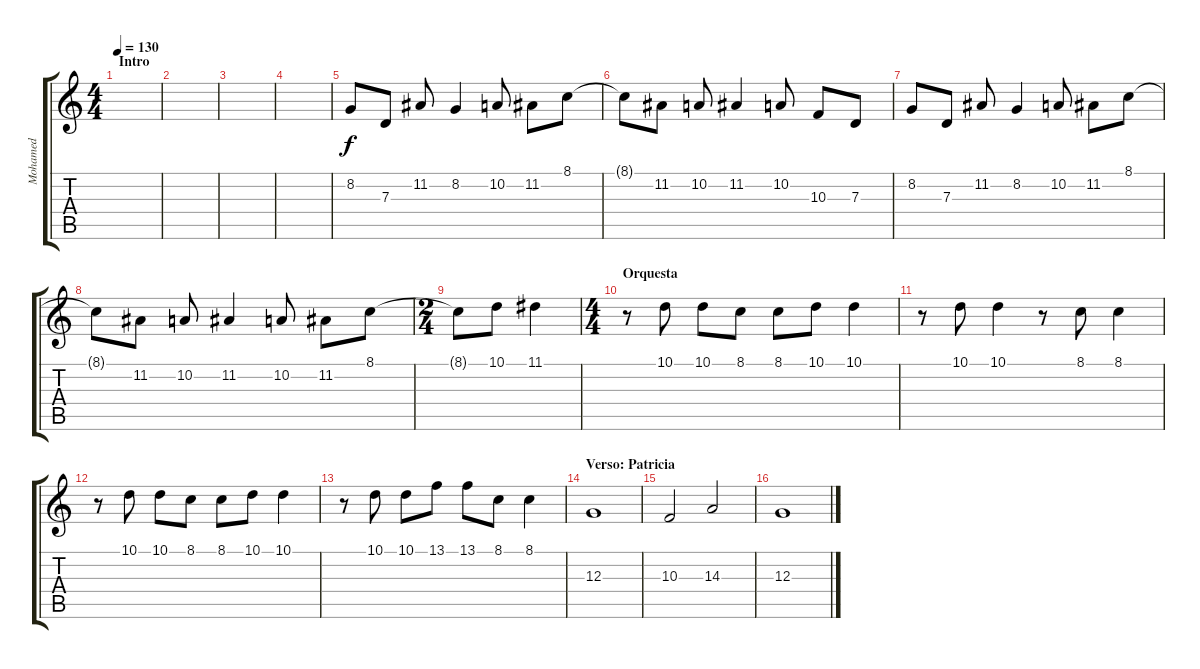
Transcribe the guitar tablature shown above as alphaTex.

\track ("Mohamed" "Mohamed") {instrument violin}
\staff {score tabs}
\tuning (E4 B3 G3 D3 A2 E2) {hide}
\ts (4 4)
\section ("" "Intro")
\tempo 130
\clef g2
\ks c
|
|
|
|
8.2.8{volume 14 instrument violin} 7.3.8 11.2.8 8.2.4 10.2.8 11.2.8 8.1.8 |
8.1{t}.8 11.2.8 10.2.8 11.2.4 10.2.8 10.3.8 7.3.8 |
8.2.8 7.3.8 11.2.8 8.2.4 10.2.8 11.2.8 8.1.8 |
8.1{t}.8 11.2.8 10.2.8 11.2.4 10.2.8 11.2.8 8.1.8 |
\ts (2 4)
8.1{t}.8 10.1.8 11.1.4 |
\ts (4 4)
\section ("" "Orquesta")
r.8{volume 10} 10.1.8 10.1.8 8.1.8 8.1.8 10.1.8 10.1.4 |
r.8 10.1.8 10.1.4 r.8 8.1.8 8.1.4 |
r.8 10.1.8 10.1.8 8.1.8 8.1.8 10.1.8 10.1.4 |
r.8 10.1.8 10.1.8 13.1.8 13.1.8 8.1.8 8.1.4 |
\section ("" "Verso: Patricia")
12.3.1 |
10.3.2 14.3.2 |
12.3.1
